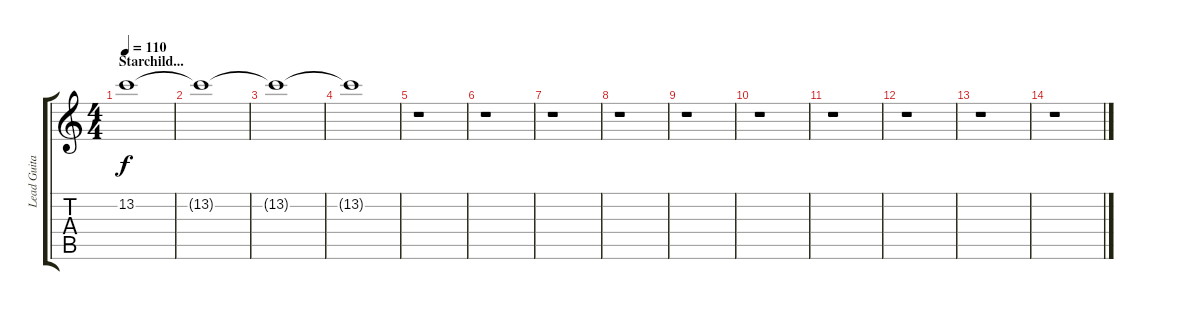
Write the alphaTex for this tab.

\track ("Lead Guitar " "Lead Guita") {instrument overdrivenguitar}
\staff {score tabs}
\tuning (E4 B3 G3 D3 A2 E2) {hide}
\ts (4 4)
\section ("" "Starchild...")
\tempo 110
\clef g2
\ks c
13.2.1{dy f volume 0} |
13.2{t}.1 |
13.2{t}.1 |
13.2{t}.1 |
r.1 |
r.1 |
r.1 |
r.1 |
r.1 |
r.1 |
r.1 |
r.1 |
r.1 |
r.1
